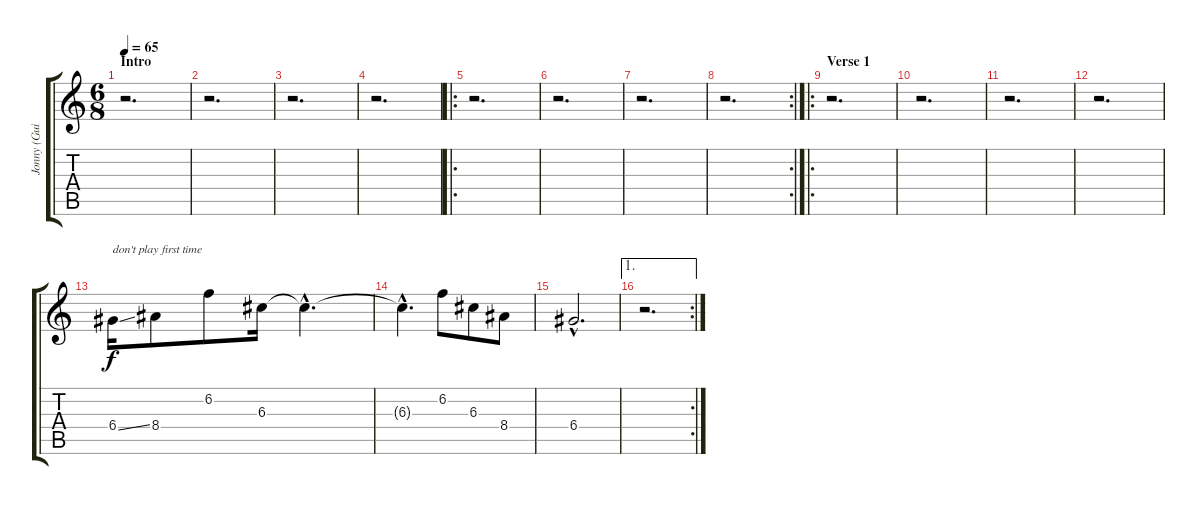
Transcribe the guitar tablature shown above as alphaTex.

\track ("Jonny (Guitar 2)" "Jonny (Gui") {instrument electricguitarjazz}
\staff {score tabs}
\tuning (D4 B3 G3 D3 A2 E2) {hide}
\ts (6 8)
\section ("" "Intro")
\tempo 65
\clef g2
\ks c
r.2{d dy f instrument electricguitarjazz} |
r.2{d} |
r.2{d} |
r.2{d} |
\ro
r.2{d} |
r.2{d} |
r.2{d} |
\rc 2
r.2{d} |
\ro
\section ("" "Verse 1")
r.2{d} |
r.2{d} |
r.2{d} |
r.2{d} |
6.4{ss}.16{txt "don't play first time"} 8.4.8 6.2.8 6.3.16 6.3{hac t}.4{d} |
6.3{hac t}.4{d} 6.2.8 6.3.8 8.4.8 |
6.4{hac}.2{d} |
\ae 1
\rc 2
r.2{d}
